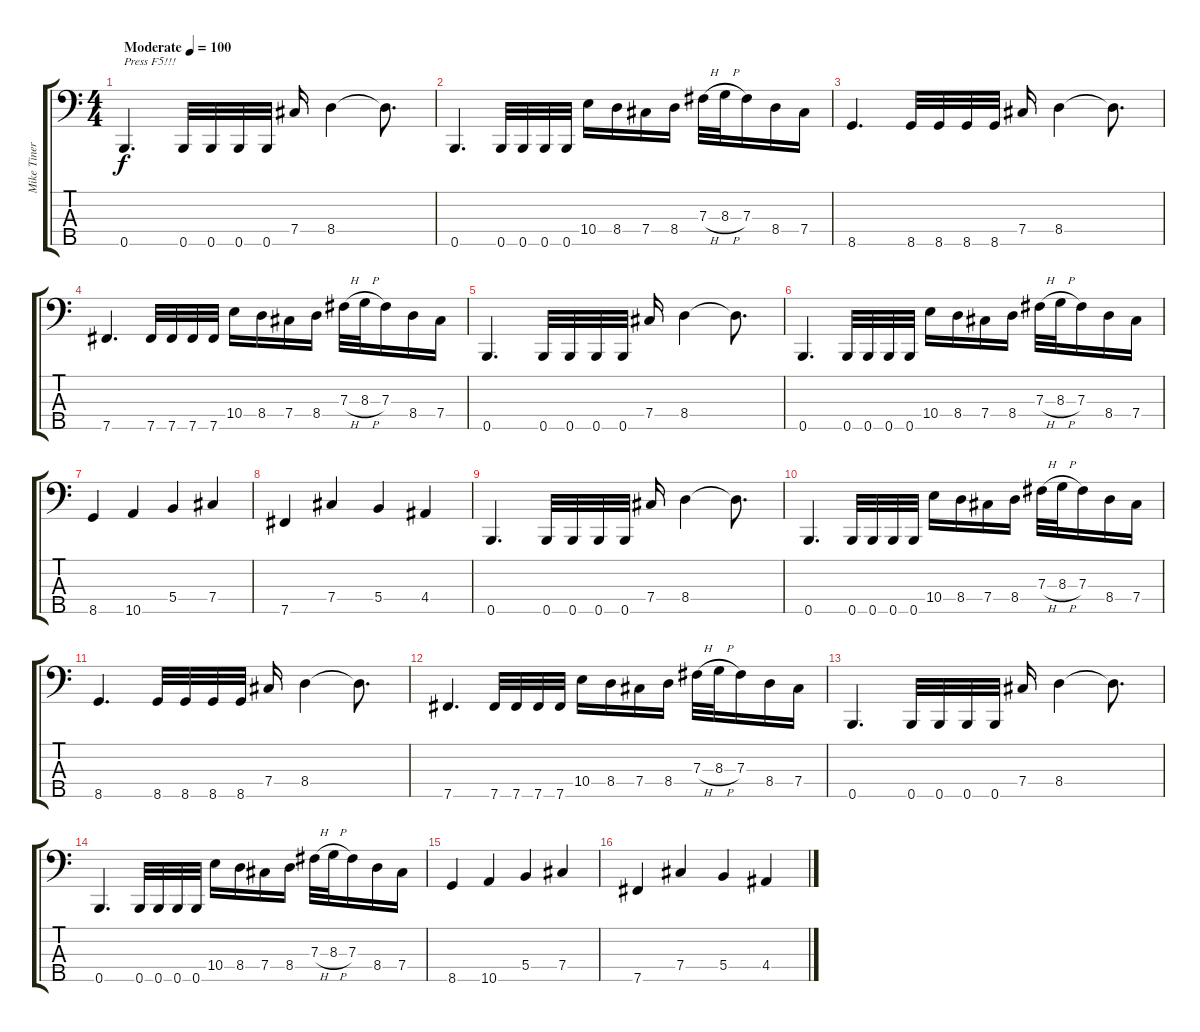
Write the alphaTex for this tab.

\track ("Mike Tiner" "Mike Tiner") {instrument electricbassfinger}
\staff {score tabs}
\tuning (Ab2 E2 B1 Gb1 B0) {hide}
\ts (4 4)
\tempo (100 "Moderate")
\clef f4
\ks c
0.5.4{d txt "Press F5!!!" dy f instrument electricbassfinger} 0.5.32 0.5.32 0.5.32 0.5.32 7.4.16 8.4.4 8.4{t}.8{d} |
0.5.4{d} 0.5.32 0.5.32 0.5.32 0.5.32 10.4.16 8.4.16 7.4.16 8.4.16 7.3{h}.32 8.3{h}.32 7.3.16 8.4.16 7.4.16 |
8.5.4{d} 8.5.32 8.5.32 8.5.32 8.5.32 7.4.16 8.4.4 8.4{t}.8{d} |
7.5.4{d} 7.5.32 7.5.32 7.5.32 7.5.32 10.4.16 8.4.16 7.4.16 8.4.16 7.3{h}.32 8.3{h}.32 7.3.16 8.4.16 7.4.16 |
0.5.4{d} 0.5.32 0.5.32 0.5.32 0.5.32 7.4.16 8.4.4 8.4{t}.8{d} |
0.5.4{d} 0.5.32 0.5.32 0.5.32 0.5.32 10.4.16 8.4.16 7.4.16 8.4.16 7.3{h}.32 8.3{h}.32 7.3.16 8.4.16 7.4.16 |
8.5.4 10.5.4 5.4.4 7.4.4 |
7.5.4 7.4.4 5.4.4 4.4.4 |
0.5.4{d} 0.5.32 0.5.32 0.5.32 0.5.32 7.4.16 8.4.4 8.4{t}.8{d} |
0.5.4{d} 0.5.32 0.5.32 0.5.32 0.5.32 10.4.16 8.4.16 7.4.16 8.4.16 7.3{h}.32 8.3{h}.32 7.3.16 8.4.16 7.4.16 |
8.5.4{d} 8.5.32 8.5.32 8.5.32 8.5.32 7.4.16 8.4.4 8.4{t}.8{d} |
7.5.4{d} 7.5.32 7.5.32 7.5.32 7.5.32 10.4.16 8.4.16 7.4.16 8.4.16 7.3{h}.32 8.3{h}.32 7.3.16 8.4.16 7.4.16 |
0.5.4{d} 0.5.32 0.5.32 0.5.32 0.5.32 7.4.16 8.4.4 8.4{t}.8{d} |
0.5.4{d} 0.5.32 0.5.32 0.5.32 0.5.32 10.4.16 8.4.16 7.4.16 8.4.16 7.3{h}.32 8.3{h}.32 7.3.16 8.4.16 7.4.16 |
8.5.4 10.5.4 5.4.4 7.4.4 |
7.5.4 7.4.4 5.4.4 4.4.4
